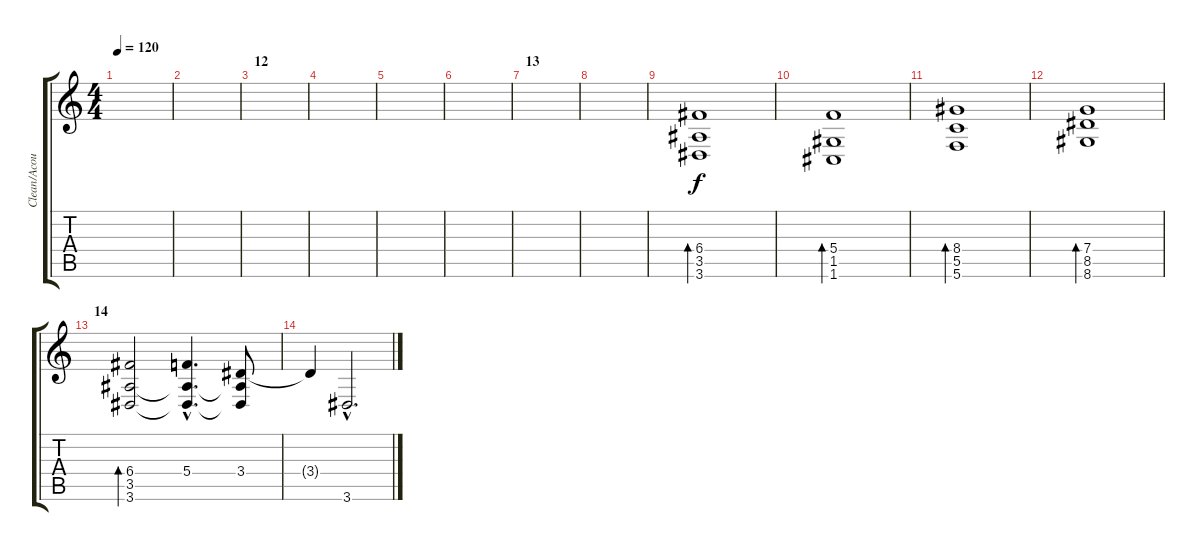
\track ("Clean/Acoustic Guitar 1" "Clean/Acou") {instrument acousticguitarnylon}
\staff {score tabs}
\tuning (D4 A3 F3 C3 G2 C2) {hide}
\ts (4 4)
\tempo 120
\clef g2
\ks c
|
|
\section ("" "12")
|
|
|
|
\section ("" "13")
|
|
(6.4 3.5 3.6).1{bd 480 dy f} |
(5.4 1.5 1.6).1{bd 480} |
(8.4 5.5 5.6).1{bd 480} |
(7.4 8.5 8.6).1{bd 480} |
\section ("" "14")
(6.4 3.5 3.6).2{bd 480} (5.4{hac} 3.5{hac t} 3.6{hac t}).4{d} (3.4 3.5{t} 3.6{t}).8 |
3.4{t}.4 3.6{hac}.2{d}
